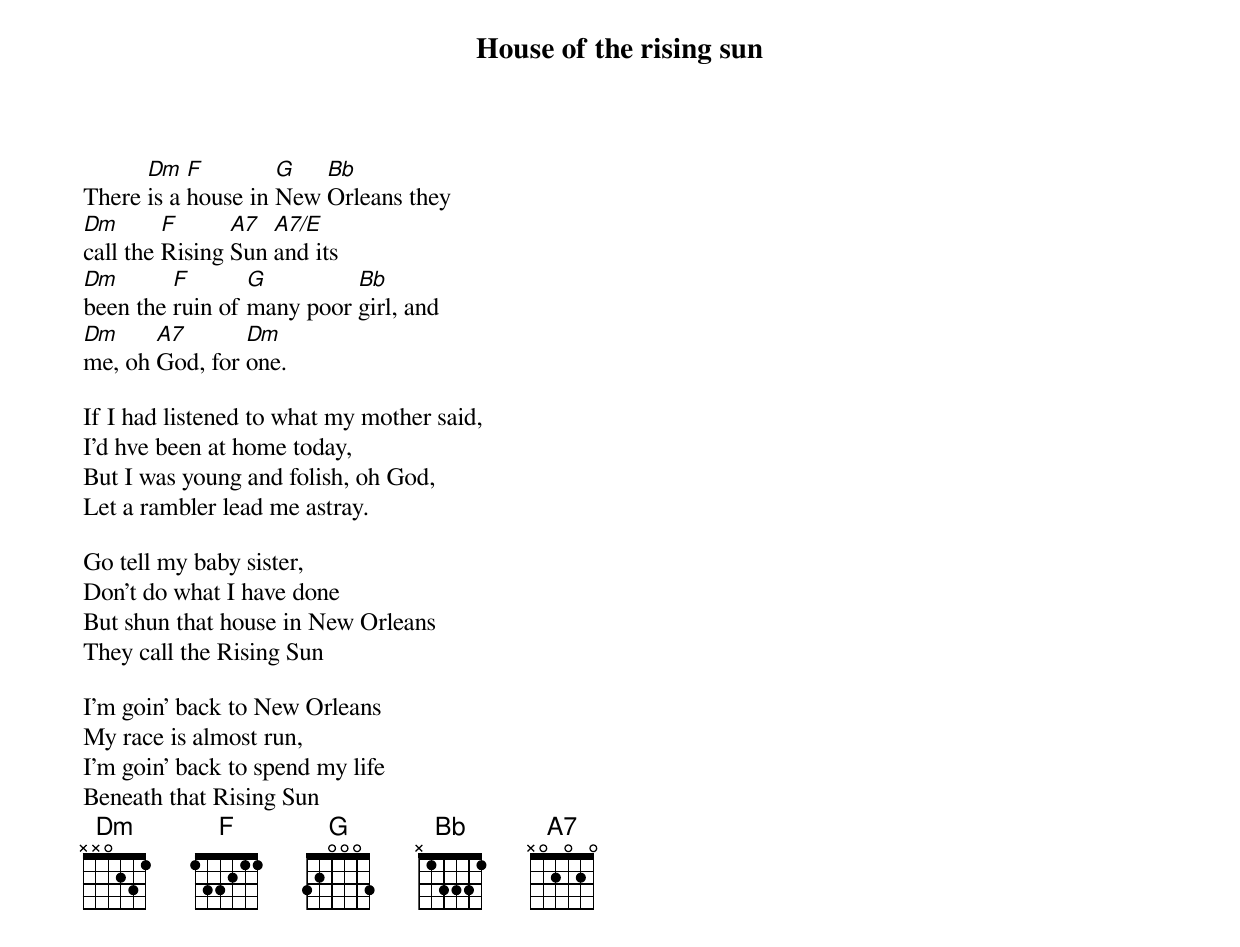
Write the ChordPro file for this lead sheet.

{title:House of the rising sun}
There [Dm]is a [F]house in [G]New [Bb]Orleans they
[Dm]call the [F]Rising [A7]Sun [A7/E]and its
[Dm]been the [F]ruin of [G]many poor [Bb]girl, and
[Dm]me, oh [A7]God, for [Dm]one.

If I had listened to what my mother said,
I'd hve been at home today,
But I was young and folish, oh God,
Let a rambler lead me astray.

Go tell my baby sister,
Don't do what I have done
But shun that house in New Orleans
They call the Rising Sun

I'm goin' back to New Orleans
My race is almost run,
I'm goin' back to spend my life
Beneath that Rising Sun
